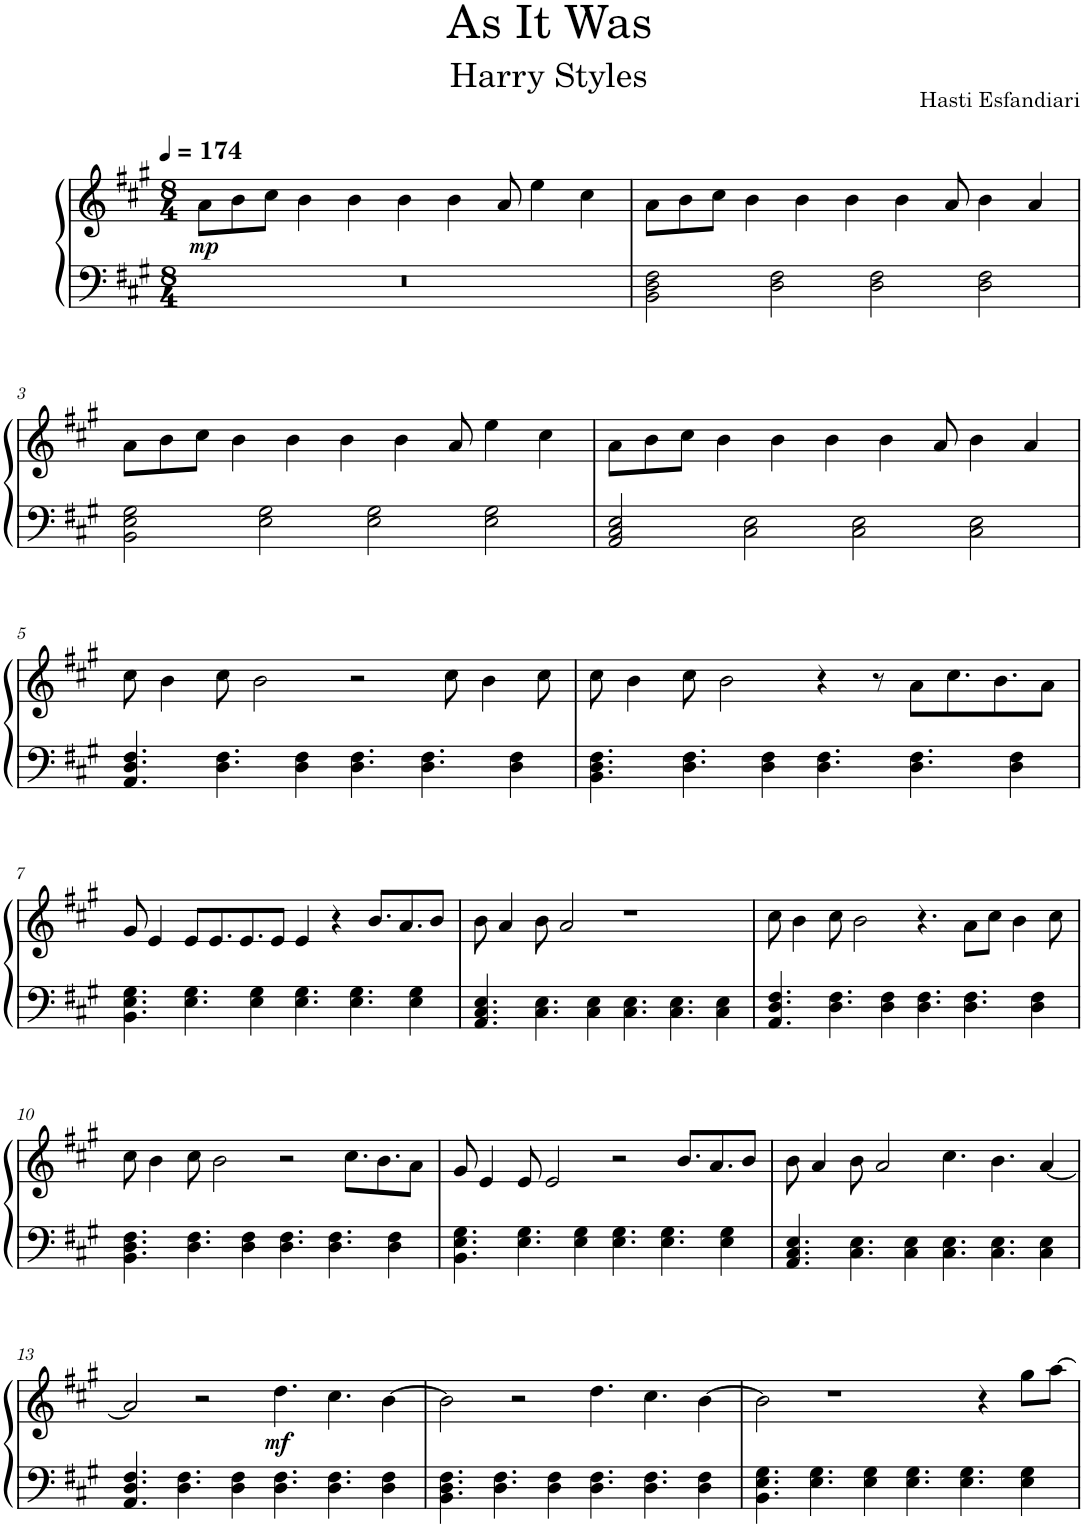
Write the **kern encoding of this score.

**kern	**kern	**dynam
*part1	*part1	*part1
*staff2	*staff1	*staff1/2
*I"Piano	*	*
*I'Pno.	*	*
*clefF4	*clefG2	*
*k[f#c#g#]	*k[f#c#g#]	*
*M8/4	*M8/4	*
*MM174	*MM174	*
=1	=1	=1
!	!	!LO:DY:b
0r	8a\L	mp
.	8b\	.
.	8cc#\J	.
.	4b\	.
.	4b\	.
.	4b\	.
.	4b\	.
.	8a/	.
.	4ee\	.
.	4cc#\	.
=2	=2	=2
2BB\ 2D\ 2F#\	8a\L	.
.	8b\	.
.	8cc#\J	.
.	4b\	.
2D\ 2F#\	.	.
.	4b\	.
.	4b\	.
2D\ 2F#\	.	.
.	4b\	.
.	8a/	.
2D\ 2F#\	4b\	.
.	4a/	.
!!LO:LB:g=z
=3	=3	=3
2BB\ 2E\ 2G#\	8a\L	.
.	8b\	.
.	8cc#\J	.
.	4b\	.
2E\ 2G#\	.	.
.	4b\	.
.	4b\	.
2E\ 2G#\	.	.
.	4b\	.
.	8a/	.
2E\ 2G#\	4ee\	.
.	4cc#\	.
=4	=4	=4
2AA/ 2C#/ 2E/	8a\L	.
.	8b\	.
.	8cc#\J	.
.	4b\	.
2C#\ 2E\	.	.
.	4b\	.
.	4b\	.
2C#\ 2E\	.	.
.	4b\	.
.	8a/	.
2C#\ 2E\	4b\	.
.	4a/	.
!!LO:LB:g=z
=5	=5	=5
4.AA/ 4.D/ 4.F#/	8cc#\	.
.	4b\	.
4.D\ 4.F#\	8cc#\	.
.	2b\	.
4D\ 4F#\	.	.
4.D\ 4.F#\	2r	.
4.D\ 4.F#\	.	.
.	8cc#\	.
.	4b\	.
4D\ 4F#\	.	.
.	8cc#\	.
=6	=6	=6
4.BB\ 4.D\ 4.F#\	8cc#\	.
.	4b\	.
4.D\ 4.F#\	8cc#\	.
.	2b\	.
4D\ 4F#\	.	.
4.D\ 4.F#\	4r	.
.	8r	.
4.D\ 4.F#\	8a\L	.
.	8.cc#\	.
.	8.b\	.
4D\ 4F#\	.	.
.	8a\J	.
!!LO:LB:g=z
=7	=7	=7
4.BB\ 4.E\ 4.G#\	8g#/	.
.	4e/	.
4.E\ 4.G#\	8e/L	.
.	8.e/	.
.	8.e/	.
4E\ 4G#\	.	.
.	8e/J	.
4.E\ 4.G#\	4e/	.
.	4r	.
4.E\ 4.G#\	.	.
.	8.b/L	.
.	8.a/	.
4E\ 4G#\	.	.
.	8b/J	.
=8	=8	=8
4.AA/ 4.C#/ 4.E/	8b\	.
.	4a/	.
4.C#\ 4.E\	8b\	.
.	2a/	.
4C#\ 4E\	.	.
4.C#\ 4.E\	1r	.
4.C#\ 4.E\	.	.
4C#\ 4E\	.	.
=9	=9	=9
4.AA/ 4.D/ 4.F#/	8cc#\	.
.	4b\	.
4.D\ 4.F#\	8cc#\	.
.	2b\	.
4D\ 4F#\	.	.
4.D\ 4.F#\	4.r	.
4.D\ 4.F#\	8a\L	.
.	8cc#\J	.
.	4b\	.
4D\ 4F#\	.	.
.	8cc#\	.
!!LO:LB:g=z
=10	=10	=10
4.BB\ 4.D\ 4.F#\	8cc#\	.
.	4b\	.
4.D\ 4.F#\	8cc#\	.
.	2b\	.
4D\ 4F#\	.	.
4.D\ 4.F#\	2r	.
4.D\ 4.F#\	.	.
.	8.cc#\L	.
.	8.b\	.
4D\ 4F#\	.	.
.	8a\J	.
=11	=11	=11
4.BB\ 4.E\ 4.G#\	8g#/	.
.	4e/	.
4.E\ 4.G#\	8e/	.
.	2e/	.
4E\ 4G#\	.	.
4.E\ 4.G#\	2r	.
4.E\ 4.G#\	.	.
.	8.b/L	.
.	8.a/	.
4E\ 4G#\	.	.
.	8b/J	.
=12	=12	=12
4.AA/ 4.C#/ 4.E/	8b\	.
.	4a/	.
4.C#\ 4.E\	8b\	.
.	2a/	.
4C#\ 4E\	.	.
4.C#\ 4.E\	4.cc#\	.
4.C#\ 4.E\	4.b\	.
4C#\ 4E\	[4a/	.
!!LO:LB:g=z
=13	=13	=13
4.AA/ 4.D/ 4.F#/	2a/]	.
4.D\ 4.F#\	.	.
.	2r	.
4D\ 4F#\	.	.
!	!	!LO:DY:b
4.D\ 4.F#\	4.dd\	mf
4.D\ 4.F#\	4.cc#\	.
4D\ 4F#\	[4b\	.
=14	=14	=14
4.BB\ 4.D\ 4.F#\	2b\]	.
4.D\ 4.F#\	.	.
.	2r	.
4D\ 4F#\	.	.
4.D\ 4.F#\	4.dd\	.
4.D\ 4.F#\	4.cc#\	.
4D\ 4F#\	[4b\	.
=15	=15	=15
4.BB\ 4.E\ 4.G#\	2b\]	.
4.E\ 4.G#\	.	.
.	1r	.
4E\ 4G#\	.	.
4.E\ 4.G#\	.	.
4.E\ 4.G#\	.	.
.	4r	.
4E\ 4G#\	8gg#\L	.
.	[8aa\J	.
=	=	=
*-	*-	*-
